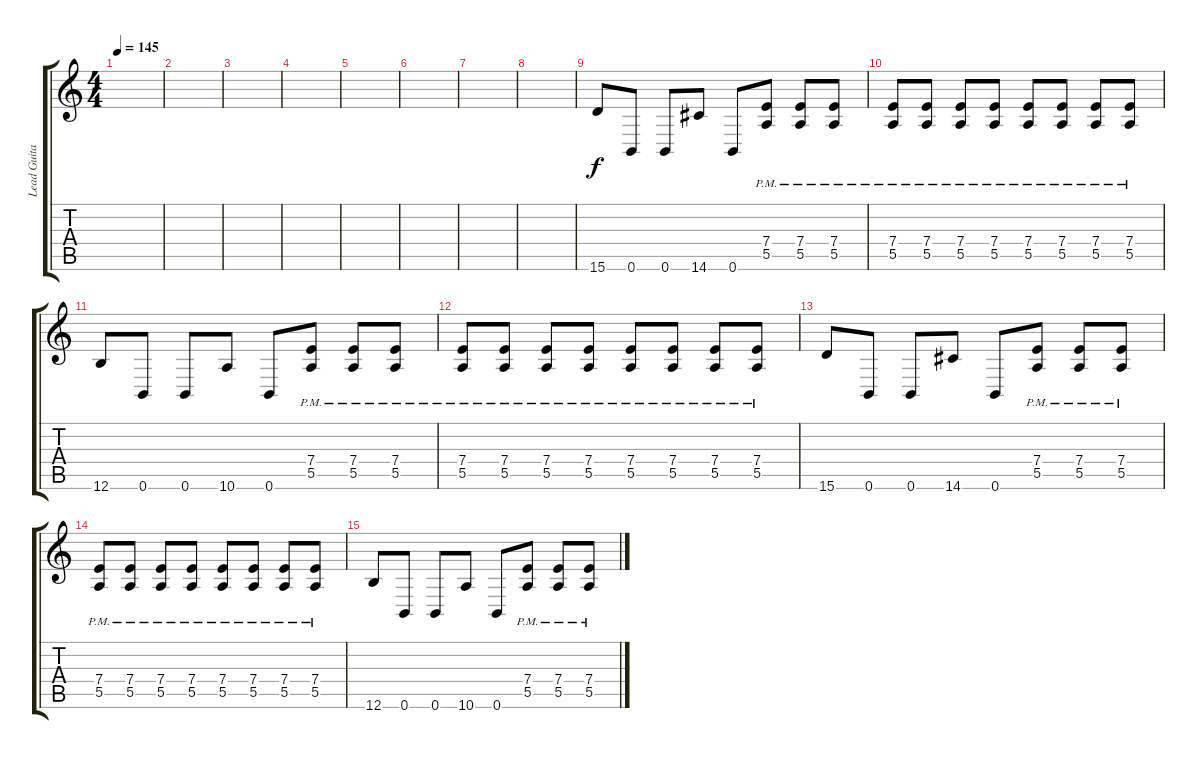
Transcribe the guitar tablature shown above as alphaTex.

\track ("Lead Guitar" "Lead Guita") {instrument distortionguitar}
\staff {score tabs}
\tuning (B3 Gb3 D3 A2 E2 B1) {hide}
\ts (4 4)
\tempo 145
\clef g2
\ks c
|
|
|
|
|
|
|
|
15.6.8 0.6.8 0.6.8 14.6.8 0.6.8 (7.4{pm} 5.5{pm}).8 (7.4{pm} 5.5{pm}).8 (7.4{pm} 5.5{pm}).8 |
(7.4{pm} 5.5{pm}).8 (7.4{pm} 5.5{pm}).8 (7.4{pm} 5.5{pm}).8 (7.4{pm} 5.5{pm}).8 (7.4{pm} 5.5{pm}).8 (7.4{pm} 5.5{pm}).8 (7.4{pm} 5.5{pm}).8 (7.4{pm} 5.5{pm}).8 |
12.6.8 0.6.8 0.6.8 10.6.8 0.6.8 (7.4{pm} 5.5{pm}).8 (7.4{pm} 5.5{pm}).8 (7.4{pm} 5.5{pm}).8 |
(7.4{pm} 5.5{pm}).8 (7.4{pm} 5.5{pm}).8 (7.4{pm} 5.5{pm}).8 (7.4{pm} 5.5{pm}).8 (7.4{pm} 5.5{pm}).8 (7.4{pm} 5.5{pm}).8 (7.4{pm} 5.5{pm}).8 (7.4{pm} 5.5{pm}).8 |
15.6.8 0.6.8 0.6.8 14.6.8 0.6.8 (7.4{pm} 5.5{pm}).8 (7.4{pm} 5.5{pm}).8 (7.4{pm} 5.5{pm}).8 |
(7.4{pm} 5.5{pm}).8 (7.4{pm} 5.5{pm}).8 (7.4{pm} 5.5{pm}).8 (7.4{pm} 5.5{pm}).8 (7.4{pm} 5.5{pm}).8 (7.4{pm} 5.5{pm}).8 (7.4{pm} 5.5{pm}).8 (7.4{pm} 5.5{pm}).8 |
12.6.8 0.6.8 0.6.8 10.6.8 0.6.8 (7.4{pm} 5.5{pm}).8 (7.4{pm} 5.5{pm}).8 (7.4{pm} 5.5{pm}).8
